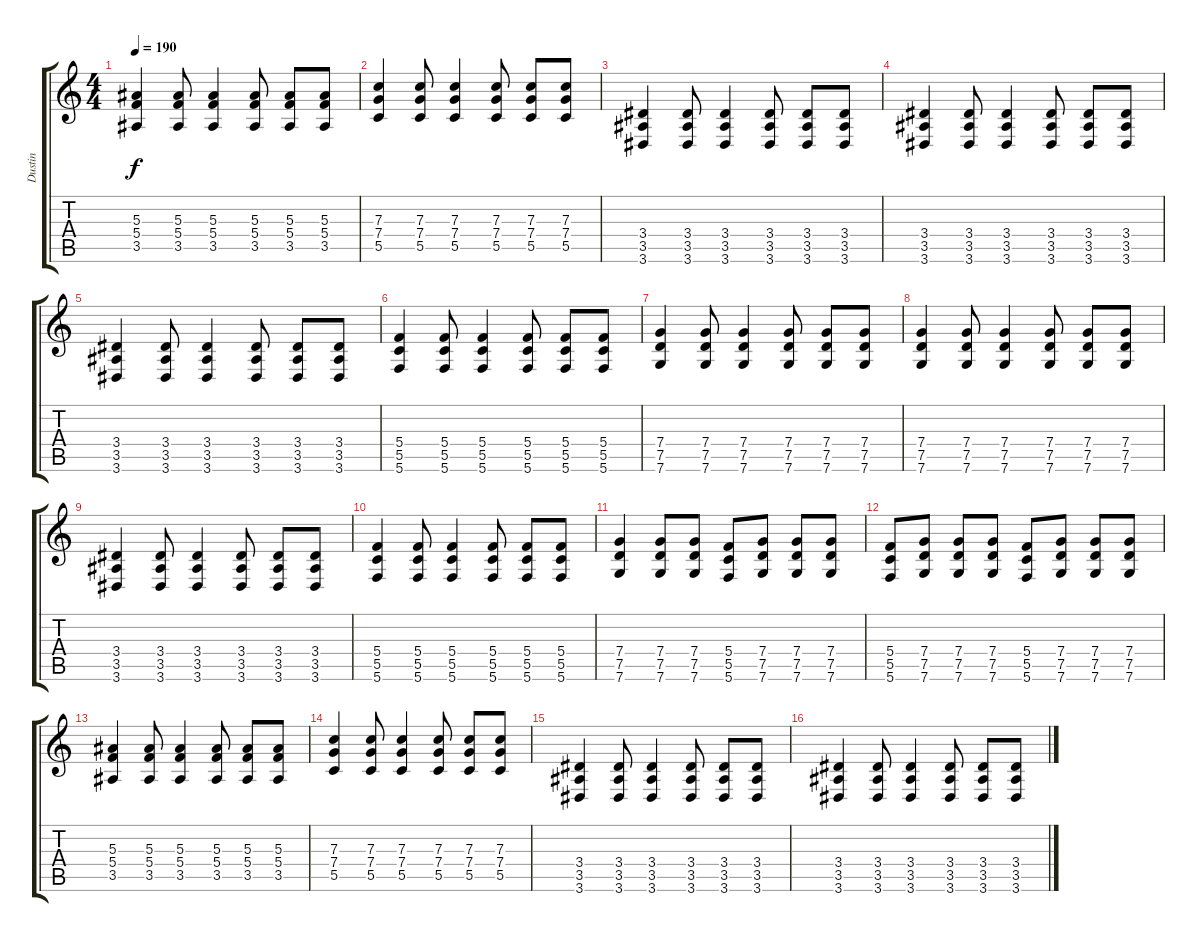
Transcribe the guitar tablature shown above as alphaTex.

\track ("Dustin" "Dustin") {instrument overdrivenguitar}
\staff {score tabs}
\tuning (D4 A3 F3 C3 G2 C2) {hide}
\ts (4 4)
\tempo 190
\clef g2
\ks c
(5.3 5.4 3.5).4{dy f} (5.3 5.4 3.5).8 (5.3 5.4 3.5).4 (5.3 5.4 3.5).8 (5.3 5.4 3.5).8 (5.3 5.4 3.5).8 |
(7.3 7.4 5.5).4 (7.3 7.4 5.5).8 (7.3 7.4 5.5).4 (7.3 7.4 5.5).8 (7.3 7.4 5.5).8 (7.3 7.4 5.5).8 |
(3.4 3.5 3.6).4 (3.4 3.5 3.6).8 (3.4 3.5 3.6).4 (3.4 3.5 3.6).8 (3.4 3.5 3.6).8 (3.4 3.5 3.6).8 |
(3.4 3.5 3.6).4 (3.4 3.5 3.6).8 (3.4 3.5 3.6).4 (3.4 3.5 3.6).8 (3.4 3.5 3.6).8 (3.4 3.5 3.6).8 |
(3.4 3.5 3.6).4 (3.4 3.5 3.6).8 (3.4 3.5 3.6).4 (3.4 3.5 3.6).8 (3.4 3.5 3.6).8 (3.4 3.5 3.6).8 |
(5.4 5.5 5.6).4 (5.4 5.5 5.6).8 (5.4 5.5 5.6).4 (5.4 5.5 5.6).8 (5.4 5.5 5.6).8 (5.4 5.5 5.6).8 |
(7.4 7.5 7.6).4 (7.4 7.5 7.6).8 (7.4 7.5 7.6).4 (7.4 7.5 7.6).8 (7.4 7.5 7.6).8 (7.4 7.5 7.6).8 |
(7.4 7.5 7.6).4 (7.4 7.5 7.6).8 (7.4 7.5 7.6).4 (7.4 7.5 7.6).8 (7.4 7.5 7.6).8 (7.4 7.5 7.6).8 |
(3.4 3.5 3.6).4 (3.4 3.5 3.6).8 (3.4 3.5 3.6).4 (3.4 3.5 3.6).8 (3.4 3.5 3.6).8 (3.4 3.5 3.6).8 |
(5.4 5.5 5.6).4 (5.4 5.5 5.6).8 (5.4 5.5 5.6).4 (5.4 5.5 5.6).8 (5.4 5.5 5.6).8 (5.4 5.5 5.6).8 |
(7.4 7.5 7.6).4 (7.4 7.5 7.6).8 (7.4 7.5 7.6).8 (5.4 5.5 5.6).8 (7.4 7.5 7.6).8 (7.4 7.5 7.6).8 (7.4 7.5 7.6).8 |
(5.4 5.5 5.6).8 (7.4 7.5 7.6).8 (7.4 7.5 7.6).8 (7.4 7.5 7.6).8 (5.4 5.5 5.6).8 (7.4 7.5 7.6).8 (7.4 7.5 7.6).8 (7.4 7.5 7.6).8 |
(5.3 5.4 3.5).4 (5.3 5.4 3.5).8 (5.3 5.4 3.5).4 (5.3 5.4 3.5).8 (5.3 5.4 3.5).8 (5.3 5.4 3.5).8 |
(7.3 7.4 5.5).4 (7.3 7.4 5.5).8 (7.3 7.4 5.5).4 (7.3 7.4 5.5).8 (7.3 7.4 5.5).8 (7.3 7.4 5.5).8 |
(3.4 3.5 3.6).4 (3.4 3.5 3.6).8 (3.4 3.5 3.6).4 (3.4 3.5 3.6).8 (3.4 3.5 3.6).8 (3.4 3.5 3.6).8 |
(3.4 3.5 3.6).4 (3.4 3.5 3.6).8 (3.4 3.5 3.6).4 (3.4 3.5 3.6).8 (3.4 3.5 3.6).8 (3.4 3.5 3.6).8
